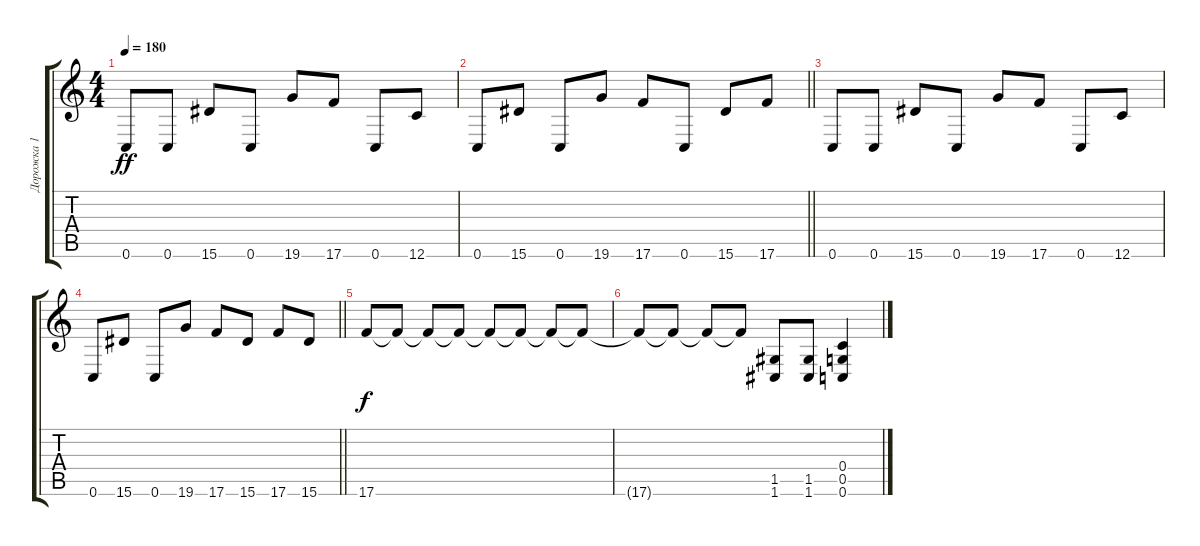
\track ("Дорожка 1" "Дорожка 1") {instrument distortionguitar}
\staff {score tabs}
\tuning (D4 A3 F3 C3 G2 C2) {hide}
\ts (4 4)
\tempo 180
\clef g2
\ks c
0.6.8{dy ff} 0.6.8 15.6.8 0.6.8 19.6.8 17.6.8 0.6.8 12.6.8 |
\barLineRight lightlight
0.6.8 15.6.8 0.6.8 19.6.8 17.6.8 0.6.8 15.6.8 17.6.8 |
0.6.8 0.6.8 15.6.8 0.6.8 19.6.8 17.6.8 0.6.8 12.6.8 |
\barLineRight lightlight
0.6.8 15.6.8 0.6.8 19.6.8 17.6.8 15.6.8 17.6.8 15.6.8 |
17.6.8{dy f} 17.6{t}.8 17.6{t}.8 17.6{t}.8 17.6{t}.8 17.6{t}.8 17.6{t}.8 17.6{t}.8 |
17.6{t}.8 17.6{t}.8 17.6{t}.8 17.6{t}.8 (1.5 1.6).8 (1.5 1.6).8 (0.4 0.5 0.6).4
